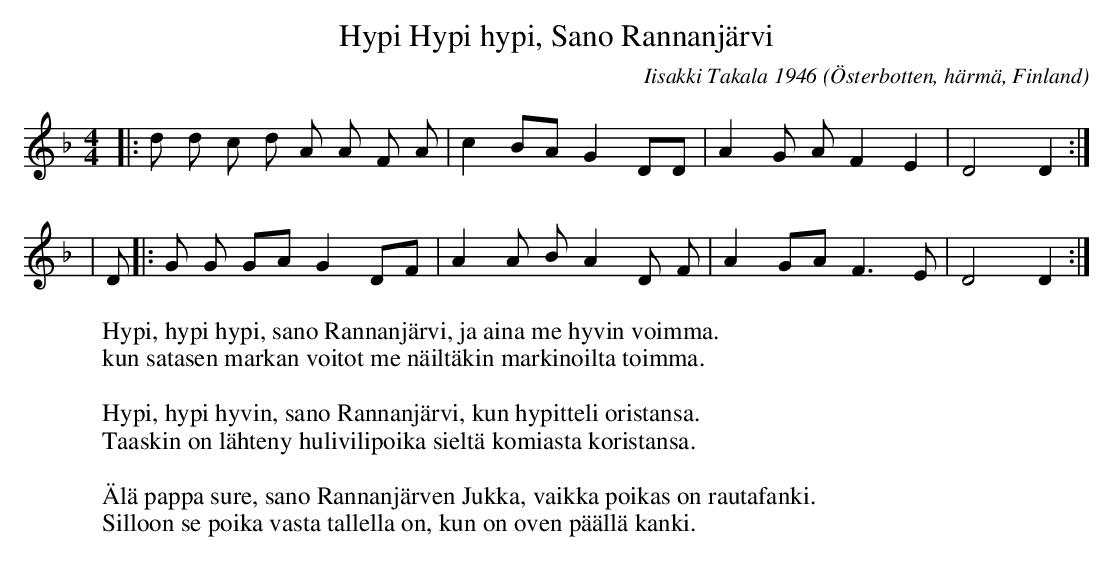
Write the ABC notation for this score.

X:1
T: Hypi Hypi hypi, Sano Rannanjärvi
C: Iisakki Takala 1946
O: Österbotten, härmä, Finland
M: 4/4
K: Dm
|: d d c d A A F A| c2 BA G2 DD | A2 G A F2 E2 | D4 D2 :|
|  D |: G G GA G2 DF  | A2 A B A2 D F | A2 GA F3 E | D4 D2 :|
W: Hypi, hypi hypi, sano Rannanjärvi, ja aina me hyvin voimma.
W: kun satasen markan voitot me näiltäkin markinoilta toimma.
W:
W: Hypi, hypi hyvin, sano Rannanjärvi, kun hypitteli oristansa.
W: Taaskin on lähteny hulivilipoika sieltä komiasta koristansa.
W:
W: Älä pappa sure, sano Rannanjärven Jukka, vaikka poikas on rautafanki.
W: Silloon se poika vasta tallella on, kun on oven päällä kanki.
